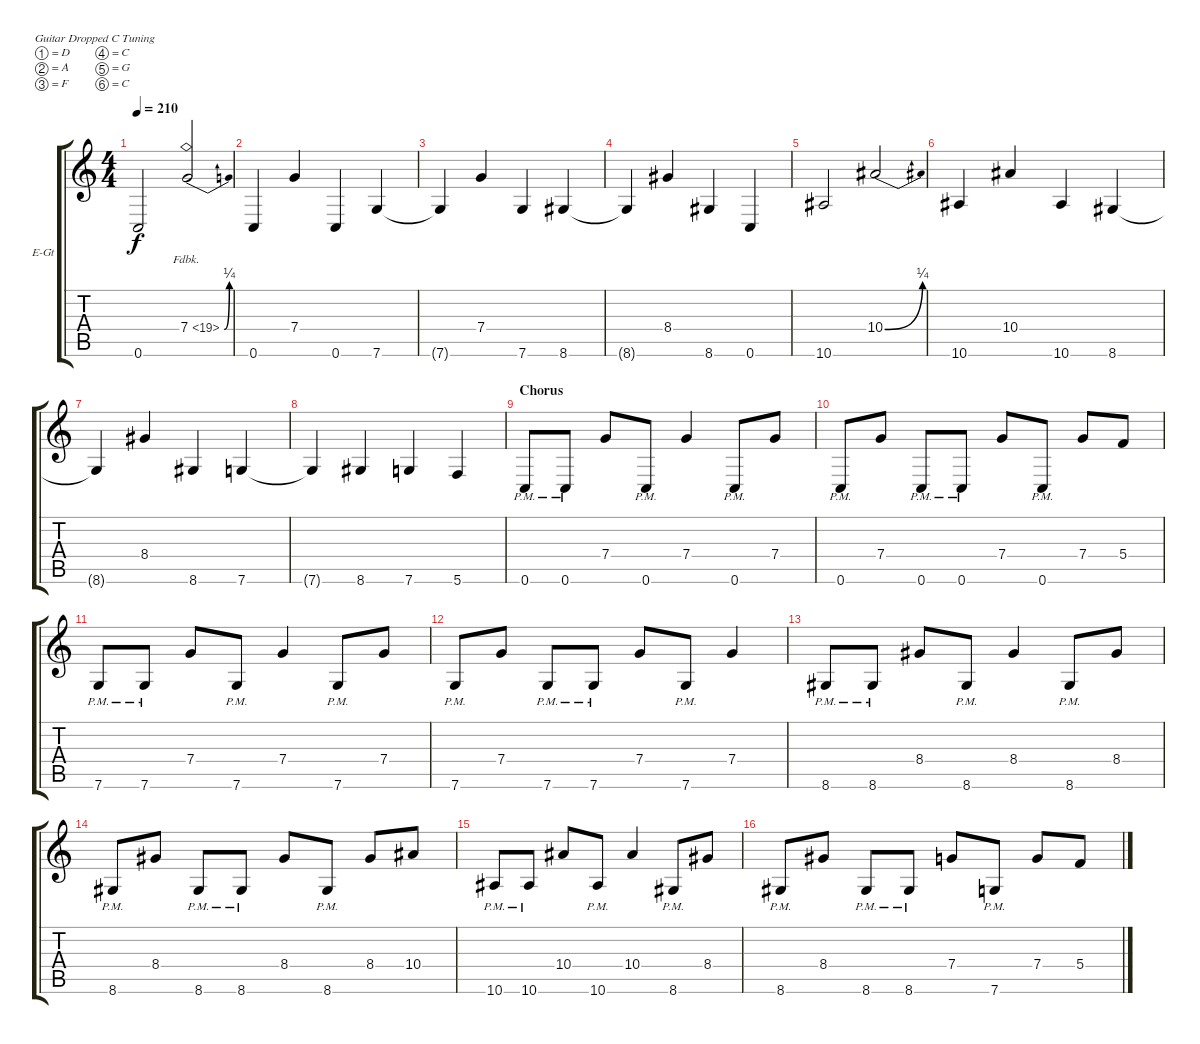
\defaultSystemsLayout 4
\bracketExtendMode groupsimilarinstruments
\firstSystemTrackNameOrientation horizontal
\otherSystemsTrackNameOrientation horizontal
\track ("Guitar 1" "E-Gt") {instrument distortionguitar}
\staff {score tabs}
\tuning (D4 A3 F3 C3 G2 C2)
\ts (4 4)
\tempo 210
\clef g2
\ks c
0.6.2{dy f} 7.4{be (bend 0 0 59.4 1) fh 12}.2 |
0.6.4 7.4.4 0.6.4 7.6.4 |
7.6{t}.4 7.4.4 7.6.4 8.6.4 |
8.6{t}.4 8.4.4 8.6.4 0.6.4 |
10.6.2 10.4{be (bend 0 0 59.4 1)}.2 |
10.6.4 10.4.4 10.6.4 8.6.4 |
8.6{t}.4 8.4.4 8.6.4 7.6.4 |
7.6{t}.4 8.6.4 7.6.4 5.6.4 |
\section ("" "Chorus")
0.6{pm}.8 0.6{pm}.8 7.4.8 0.6{pm}.8 7.4.4 0.6{pm}.8 7.4.8 |
0.6{pm}.8 7.4.8 0.6{pm}.8 0.6{pm}.8 7.4.8 0.6{pm}.8 7.4.8 5.4.8 |
7.6{pm}.8 7.6{pm}.8 7.4.8 7.6{pm}.8 7.4.4 7.6{pm}.8 7.4.8 |
7.6{pm}.8 7.4.8 7.6{pm}.8 7.6{pm}.8 7.4.8 7.6{pm}.8 7.4.4 |
8.6{pm}.8 8.6{pm}.8 8.4.8 8.6{pm}.8 8.4.4 8.6{pm}.8 8.4.8 |
8.6{pm}.8 8.4.8 8.6{pm}.8 8.6{pm}.8 8.4.8 8.6{pm}.8 8.4.8 10.4.8 |
10.6{pm}.8 10.6{pm}.8 10.4.8 10.6{pm}.8 10.4.4 8.6{pm}.8 8.4.8 |
8.6{pm}.8 8.4.8 8.6{pm}.8 8.6{pm}.8 7.4.8 7.6{pm}.8 7.4.8 5.4.8
